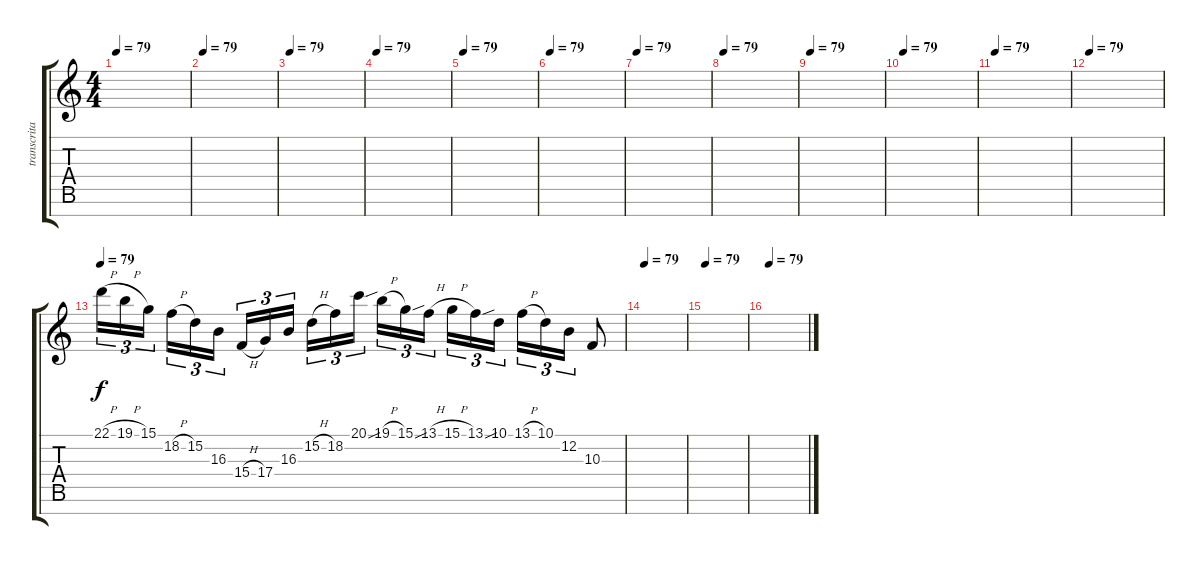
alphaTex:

\track ("transcrita por Felipe Ortiz" "transcrita") {instrument pad2warm}
\staff {score tabs}
\tuning (E4 B3 G3 D3 A2 E2 B1) {hide}
\ts (4 4)
\tempo 79
\clef g2
\ks c
|
\tempo 79
|
\tempo 79
|
\tempo 79
|
\tempo 79
|
\tempo 79
|
\tempo 79
|
\tempo 79
|
\tempo 79
|
\tempo 79
|
\tempo 79
|
\tempo 79
|
\tempo 79
22.1{h}.16{tu (3 2) instrument lead2sawtooth} 19.1{h}.16{tu (3 2)} 15.1.16{tu (3 2)} 18.2{h}.16{tu (3 2)} 15.2.16{tu (3 2)} 16.3.16{tu (3 2)} 15.4{h}.16{tu (3 2)} 17.4.16{tu (3 2)} 16.3.16{tu (3 2)} 15.2{h}.16{tu (3 2)} 18.2.16{tu (3 2)} 20.1{sou}.16{tu (3 2)} 19.1{h}.16{tu (3 2)} 15.1{sou}.16{tu (3 2)} 13.1{h}.16{tu (3 2)} 15.1{h}.16{tu (3 2)} 13.1{sou}.16{tu (3 2)} 10.1.16{tu (3 2)} 13.1{h}.16{tu (3 2)} 10.1.16{tu (3 2)} 12.2.16{tu (3 2)} 10.3.8 |
\tempo 79
|
\tempo 79
|
\tempo (79 0.0625)
